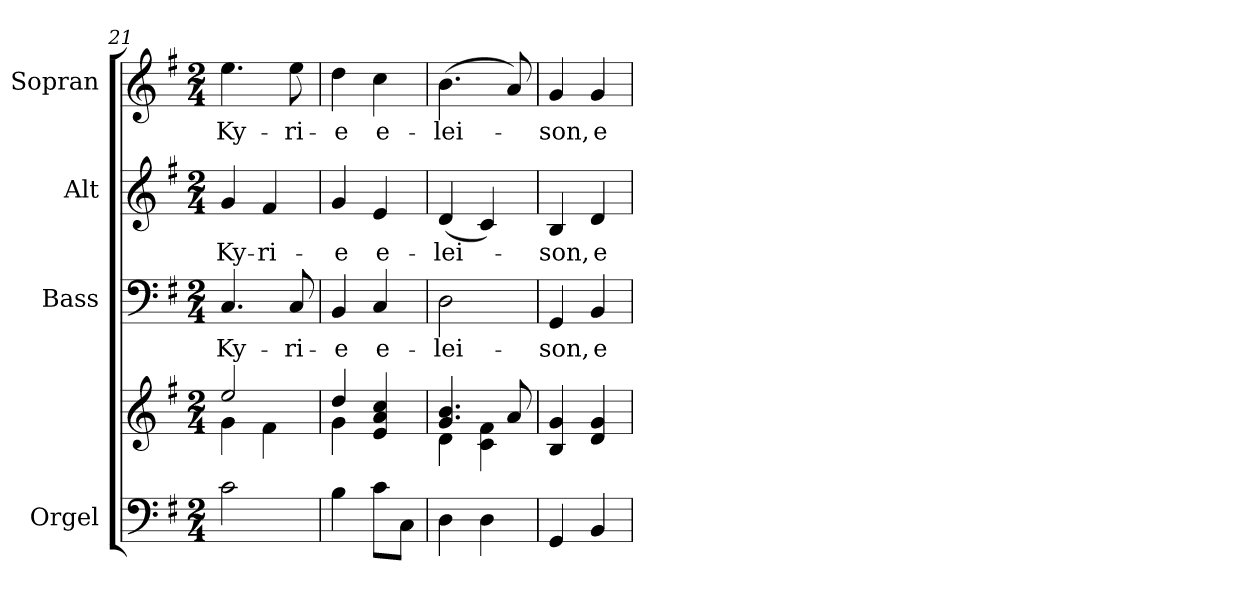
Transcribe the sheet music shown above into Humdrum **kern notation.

**kern	**kern	**kern	**text	**kern	**text	**kern	**text
*part4	*part4	*part3	*part3	*part2	*part2	*part1	*part1
*staff5	*staff4	*staff3	*staff3	*staff2	*staff2	*staff1	*staff1
*I"Orgel	*	*I"Bass	*	*I"Alt	*	*I"Sopran	*
*I'Org.	*	*I'B.	*	*I'A.	*	*I'S.	*
*clefF4	*clefG2	*clefF4	*	*clefG2	*	*clefG2	*
*k[f#]	*k[f#]	*k[f#]	*	*k[f#]	*	*k[f#]	*
*G:	*G:	*G:	*	*G:	*	*G:	*
*M2/4	*M2/4	*M2/4	*	*M2/4	*	*M2/4	*
=21	=21	=21	=21	=21	=21	=21	=21
*	*^	*	*	*	*	*	*
!	!	!	!	!LO:LY:b	!	!LO:LY:b	!	!LO:LY:b
2c\	2ee/	4g\	4.C/	Ky-	4g/	Ky-	4.ee\	Ky-
!	!	!	!	!	!	!LO:LY:b	!	!
.	.	4f#\	.	.	4f#/	-ri-	.	.
!	!	!	!	!LO:LY:b	!	!	!	!LO:LY:b
.	.	.	8C/	-ri-	.	.	8ee\	-ri-
=22	=22	=22	=22	=22	=22	=22	=22	=22
!	!	!	!	!LO:LY:b	!	!LO:LY:b	!	!LO:LY:b
4B\	4dd/	4g\	4BB/	-e	4g/	-e	4dd\	-e
!	!	!	!	!LO:LY:b	!	!LO:LY:b	!	!LO:LY:b
8c\L	4e/ 4a/ 4cc/	4ryy	4C/	e-	4e/	e-	4cc\	e-
8C\J	.	.	.	.	.	.	.	.
=23	=23	=23	=23	=23	=23	=23	=23	=23
!	!	!	!	!LO:LY:b	!	!LO:LY:b	!	!LO:LY:b
4D\	4.g/ 4.b/	4d\	2D\	-lei-	(<4d/	-lei-	(>4.b\	-lei-
4D\	.	4c\ 4f#\	.	.	4c/)	.	.	.
.	8a/	.	.	.	.	.	8a/)	.
*	*v	*v	*	*	*	*	*	*
=24	=24	=24	=24	=24	=24	=24	=24
!	!	!	!LO:LY:b	!	!LO:LY:b	!	!LO:LY:b
4GG/	4B/ 4g/	4GG/	-son,	4B/	-son,	4g/	-son,
!	!	!	!LO:LY:b	!	!LO:LY:b	!	!LO:LY:b
4BB/	4d/ 4g/	4BB/	e-	4d/	e-	4g/	e-
=	=	=	=	=	=	=	=
*-	*-	*-	*-	*-	*-	*-	*-
